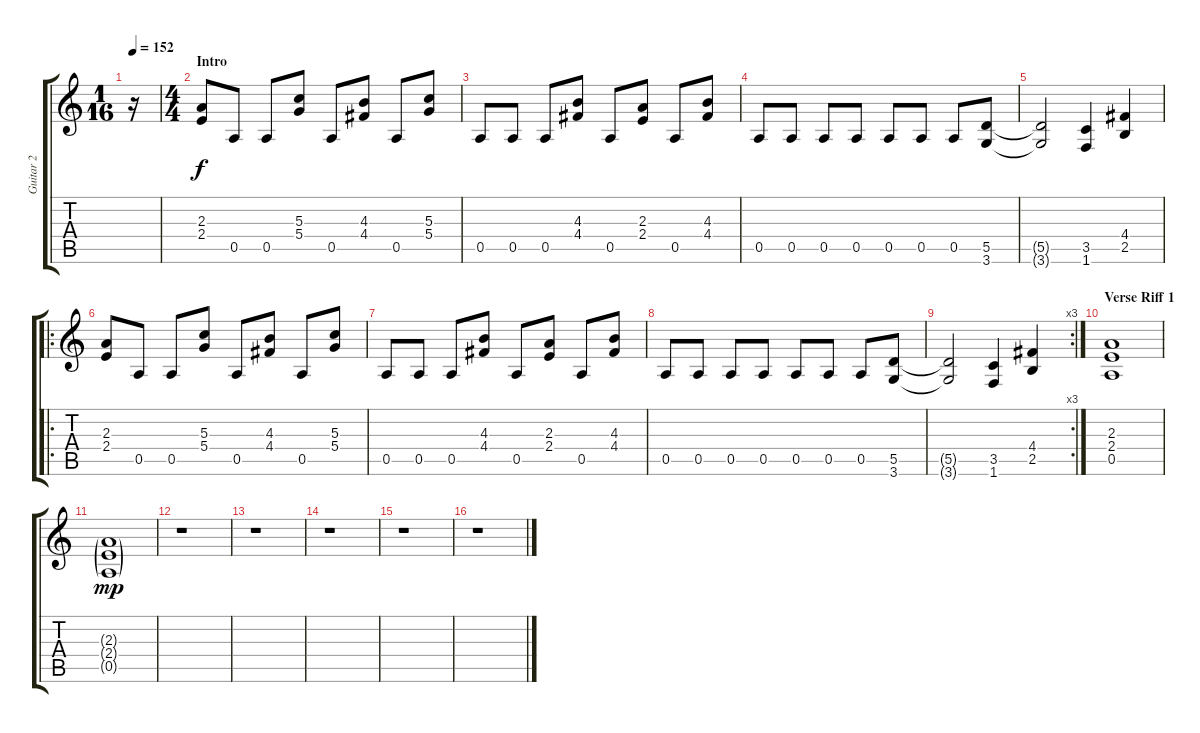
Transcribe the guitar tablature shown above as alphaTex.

\track ("Guitar 2" "Guitar 2") {instrument overdrivenguitar}
\staff {score tabs}
\tuning (E4 B3 G3 D3 A2 E2) {hide}
\ts (1 16)
\tempo 152
\clef g2
\ks c
r.16{dy f instrument overdrivenguitar} |
\ts (4 4)
\section ("" "Intro")
(2.3 2.4).8 0.5.8 0.5.8 (5.3 5.4).8 0.5.8 (4.3 4.4).8 0.5.8 (5.3 5.4).8 |
0.5.8 0.5.8 0.5.8 (4.3 4.4).8 0.5.8 (2.3 2.4).8 0.5.8 (4.3 4.4).8 |
0.5.8 0.5.8 0.5.8 0.5.8 0.5.8 0.5.8 0.5.8 (5.5 3.6).8 |
(5.5{t} 3.6{t}).2 (3.5 1.6).4 (4.4 2.5).4 |
\ro
(2.3 2.4).8 0.5.8 0.5.8 (5.3 5.4).8 0.5.8 (4.3 4.4).8 0.5.8 (5.3 5.4).8 |
0.5.8 0.5.8 0.5.8 (4.3 4.4).8 0.5.8 (2.3 2.4).8 0.5.8 (4.3 4.4).8 |
0.5.8 0.5.8 0.5.8 0.5.8 0.5.8 0.5.8 0.5.8 (5.5 3.6).8 |
\rc 3
(5.5{t} 3.6{t}).2 (3.5 1.6).4 (4.4 2.5).4 |
\section ("" "Verse Riff 1")
(2.3 2.4 0.5).1 |
(2.3{g} 2.4{g} 0.5{g}).1{dy mp} |
r.1 |
r.1 |
r.1 |
r.1 |
r.1
